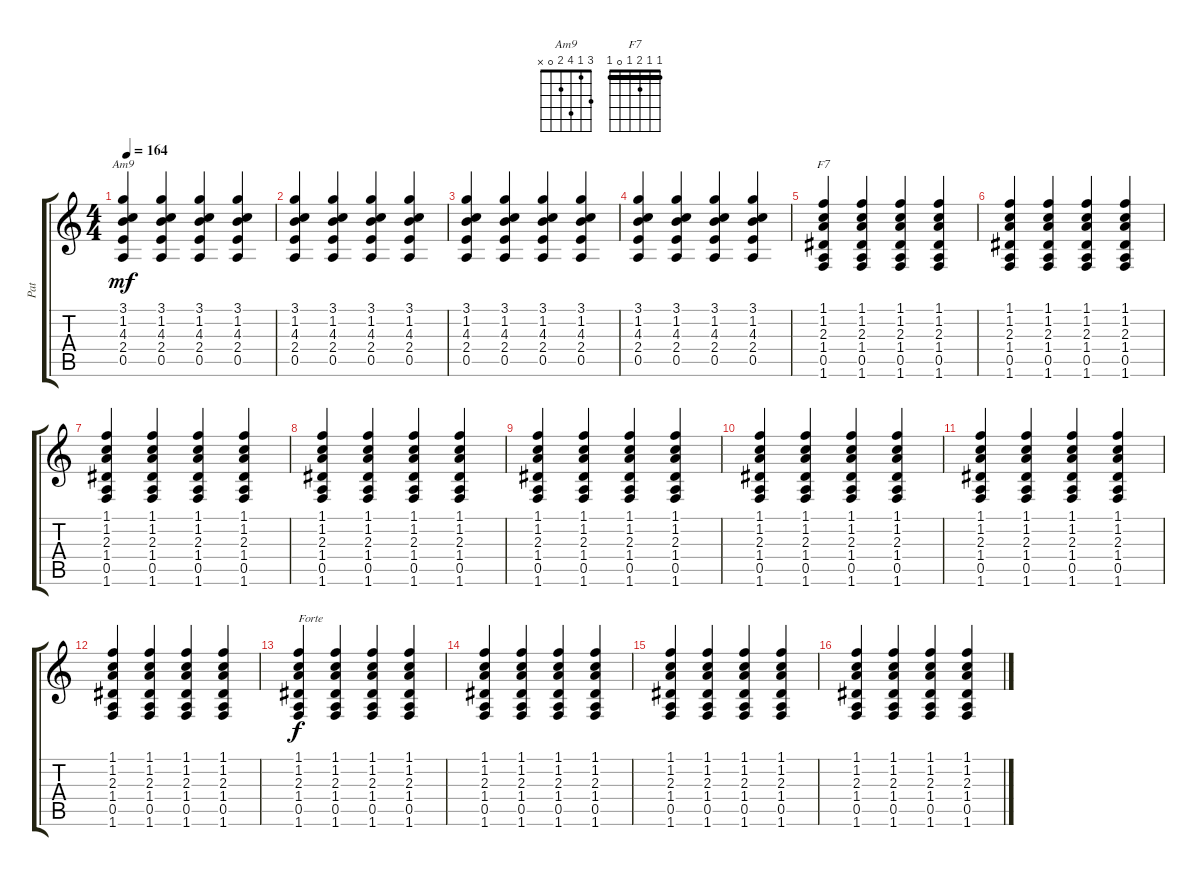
\track ("Pat" "Pat") {instrument acousticguitarsteel}
\staff {score tabs}
\tuning (E4 B3 G3 D3 A2 E2) {hide}
\chord ("Am9" 3 1 4 2 0 x)
\chord ("F7" 1 1 2 1 0 1) {barre 1}
\ts (4 4)
\tempo 164
\clef g2
\ks c
(3.1 1.2 4.3 2.4 0.5).4{ch "Am9" dy mf} (3.1 1.2 4.3 2.4 0.5).4 (3.1 1.2 4.3 2.4 0.5).4 (3.1 1.2 4.3 2.4 0.5).4 |
(3.1 1.2 4.3 2.4 0.5).4 (3.1 1.2 4.3 2.4 0.5).4 (3.1 1.2 4.3 2.4 0.5).4 (3.1 1.2 4.3 2.4 0.5).4 |
(3.1 1.2 4.3 2.4 0.5).4 (3.1 1.2 4.3 2.4 0.5).4 (3.1 1.2 4.3 2.4 0.5).4 (3.1 1.2 4.3 2.4 0.5).4 |
(3.1 1.2 4.3 2.4 0.5).4 (3.1 1.2 4.3 2.4 0.5).4 (3.1 1.2 4.3 2.4 0.5).4 (3.1 1.2 4.3 2.4 0.5).4 |
(1.1 1.2 2.3 1.4 0.5 1.6).4{ch "F7"} (1.1 1.2 2.3 1.4 0.5 1.6).4 (1.1 1.2 2.3 1.4 0.5 1.6).4 (1.1 1.2 2.3 1.4 0.5 1.6).4 |
(1.1 1.2 2.3 1.4 0.5 1.6).4 (1.1 1.2 2.3 1.4 0.5 1.6).4 (1.1 1.2 2.3 1.4 0.5 1.6).4 (1.1 1.2 2.3 1.4 0.5 1.6).4 |
(1.1 1.2 2.3 1.4 0.5 1.6).4 (1.1 1.2 2.3 1.4 0.5 1.6).4 (1.1 1.2 2.3 1.4 0.5 1.6).4 (1.1 1.2 2.3 1.4 0.5 1.6).4 |
(1.1 1.2 2.3 1.4 0.5 1.6).4 (1.1 1.2 2.3 1.4 0.5 1.6).4 (1.1 1.2 2.3 1.4 0.5 1.6).4 (1.1 1.2 2.3 1.4 0.5 1.6).4 |
(1.1 1.2 2.3 1.4 0.5 1.6).4 (1.1 1.2 2.3 1.4 0.5 1.6).4 (1.1 1.2 2.3 1.4 0.5 1.6).4 (1.1 1.2 2.3 1.4 0.5 1.6).4 |
(1.1 1.2 2.3 1.4 0.5 1.6).4 (1.1 1.2 2.3 1.4 0.5 1.6).4 (1.1 1.2 2.3 1.4 0.5 1.6).4 (1.1 1.2 2.3 1.4 0.5 1.6).4 |
(1.1 1.2 2.3 1.4 0.5 1.6).4 (1.1 1.2 2.3 1.4 0.5 1.6).4 (1.1 1.2 2.3 1.4 0.5 1.6).4 (1.1 1.2 2.3 1.4 0.5 1.6).4 |
(1.1 1.2 2.3 1.4 0.5 1.6).4 (1.1 1.2 2.3 1.4 0.5 1.6).4 (1.1 1.2 2.3 1.4 0.5 1.6).4 (1.1 1.2 2.3 1.4 0.5 1.6).4 |
(1.1 1.2 2.3 1.4 0.5 1.6).4{txt "Forte" dy f} (1.1 1.2 2.3 1.4 0.5 1.6).4 (1.1 1.2 2.3 1.4 0.5 1.6).4 (1.1 1.2 2.3 1.4 0.5 1.6).4 |
(1.1 1.2 2.3 1.4 0.5 1.6).4 (1.1 1.2 2.3 1.4 0.5 1.6).4 (1.1 1.2 2.3 1.4 0.5 1.6).4 (1.1 1.2 2.3 1.4 0.5 1.6).4 |
(1.1 1.2 2.3 1.4 0.5 1.6).4 (1.1 1.2 2.3 1.4 0.5 1.6).4 (1.1 1.2 2.3 1.4 0.5 1.6).4 (1.1 1.2 2.3 1.4 0.5 1.6).4 |
(1.1 1.2 2.3 1.4 0.5 1.6).4 (1.1 1.2 2.3 1.4 0.5 1.6).4 (1.1 1.2 2.3 1.4 0.5 1.6).4 (1.1 1.2 2.3 1.4 0.5 1.6).4
